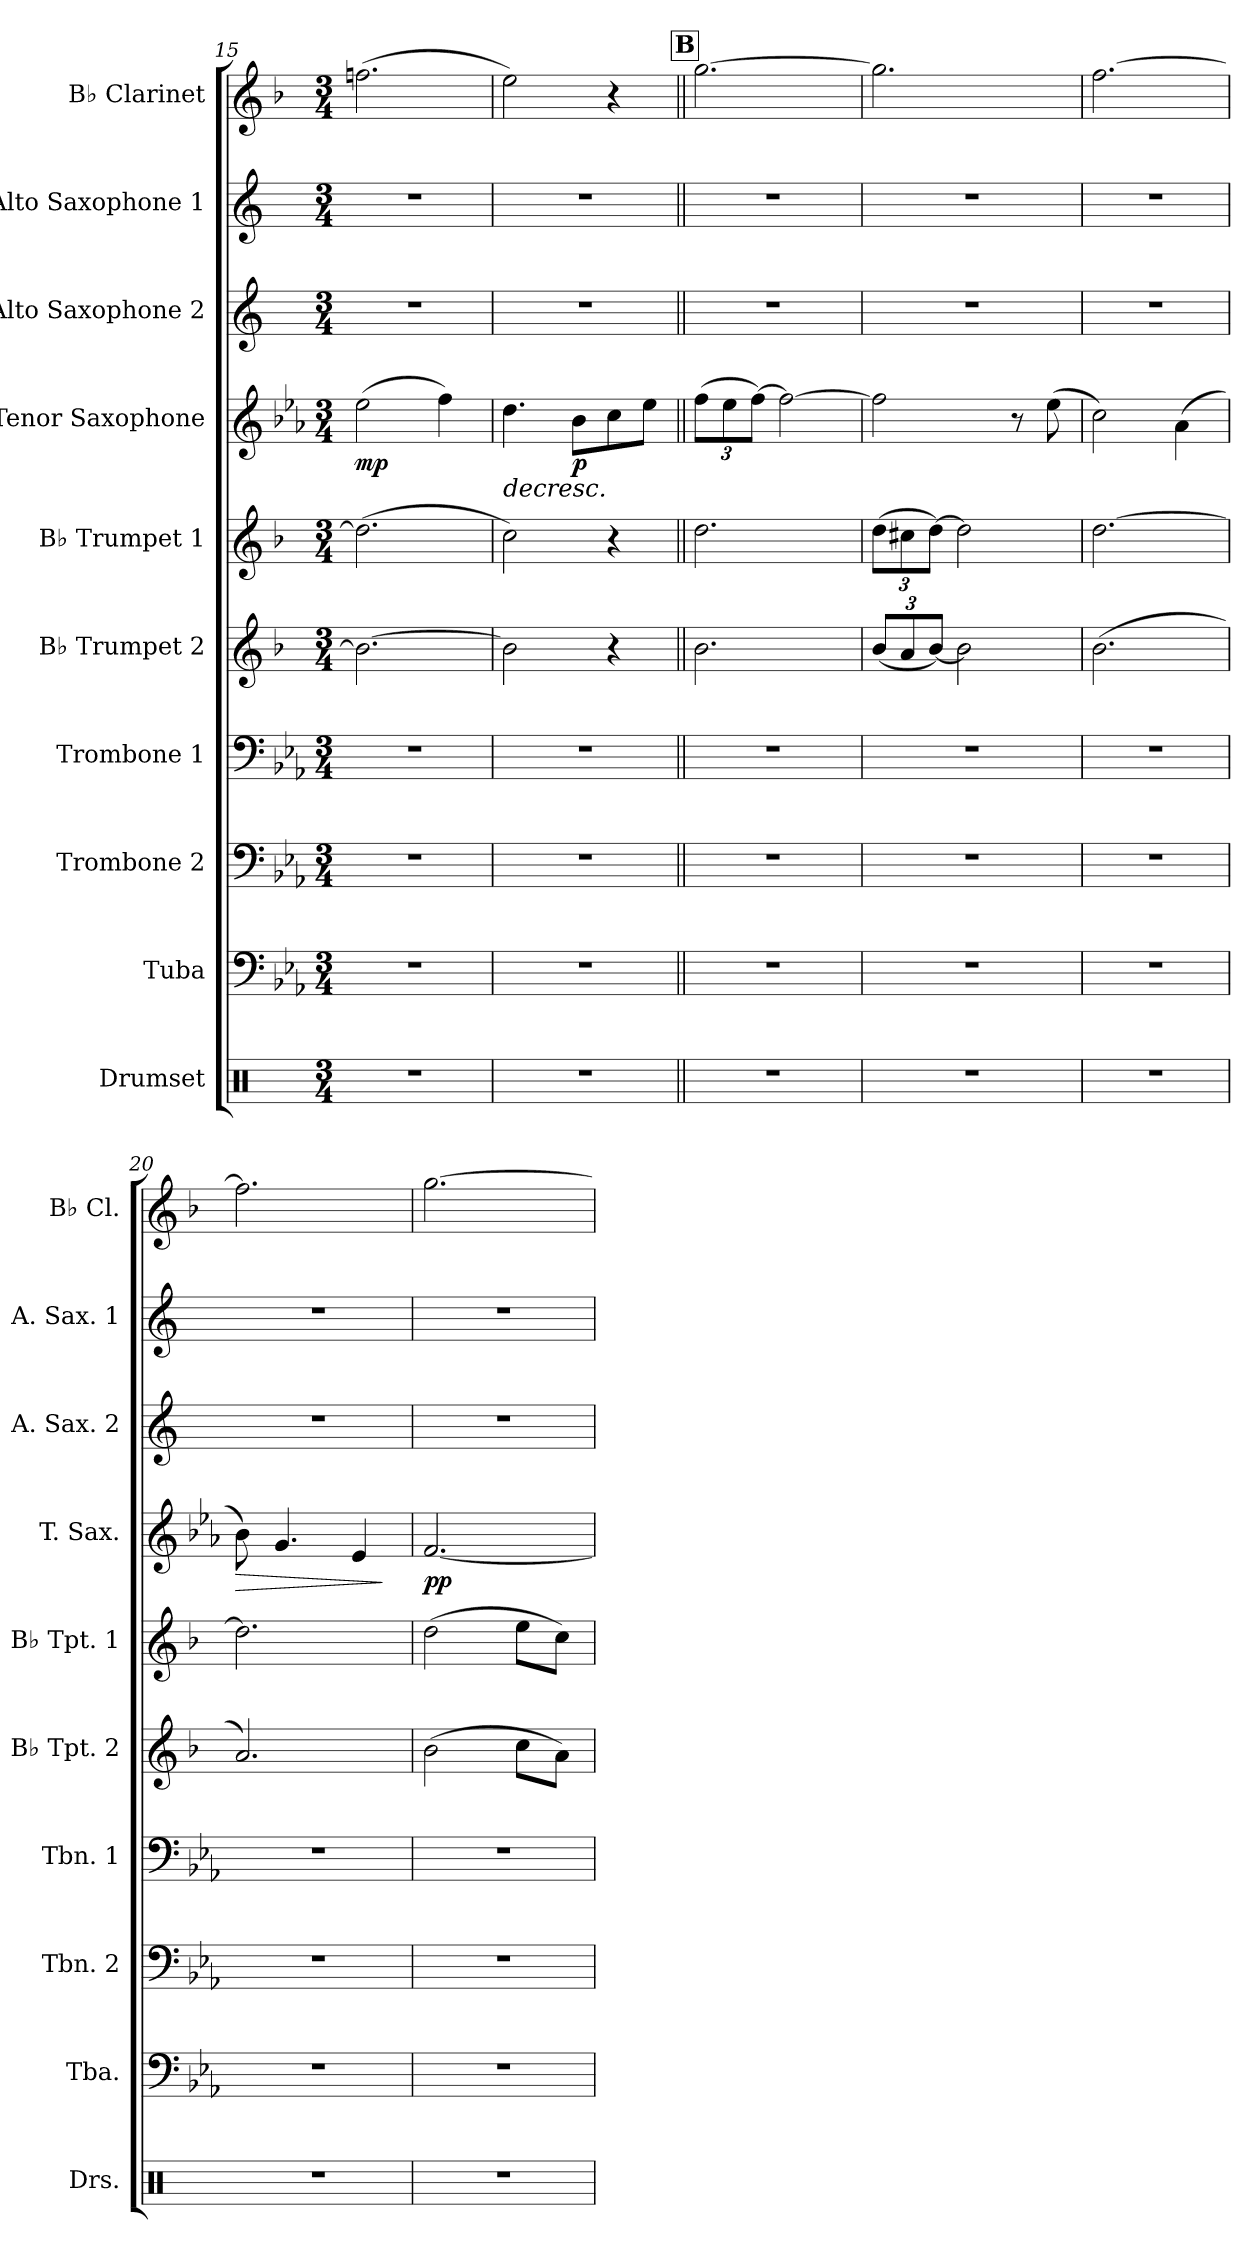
**kern	**kern	**kern	**kern	**kern	**kern	**kern	**dynam	**kern	**kern	**kern
*part10	*part9	*part8	*part7	*part6	*part5	*part4	*part4	*part3	*part2	*part1
*staff10	*staff9	*staff8	*staff7	*staff6	*staff5	*staff4	*staff4	*staff3	*staff2	*staff1
*I"Drumset	*I"Tuba	*I"Trombone 2	*I"Trombone 1	*I"B♭ Trumpet 2	*I"B♭ Trumpet 1	*I"Tenor Saxophone	*	*I"Alto Saxophone 2	*I"Alto Saxophone 1	*I"B♭ Clarinet
*I'Drs.	*I'Tba.	*I'Tbn. 2	*I'Tbn. 1	*I'B♭ Tpt. 2	*I'B♭ Tpt. 1	*I'T. Sax.	*	*I'A. Sax. 2	*I'A. Sax. 1	*I'B♭ Cl.
*clefX	*clefF4	*clefF4	*clefF4	*clefG2	*clefG2	*clefG2	*	*clefG2	*clefG2	*clefG2
*	*	*	*	*ITrd1c2	*ITrd1c2	*ITrd8c14	*	*ITrd5c9	*ITrd5c9	*ITrd1c2
*k[]	*k[b-e-a-]	*k[b-e-a-]	*k[b-e-a-]	*k[b-e-a-]	*k[b-e-a-]	*k[b-e-a-]	*	*k[b-e-a-]	*k[b-e-a-]	*k[b-e-a-]
*M3/4	*M3/4	*M3/4	*M3/4	*M3/4	*M3/4	*M3/4	*	*M3/4	*M3/4	*M3/4
=15	=15	=15	=15	=15	=15	=15	=15	=15	=15	=15
!	!	!	!	!	!	!	!LO:DY:b	!	!	!
2.r	2.r	2.r	2.r	2.a-\_	(2.cc\]	(2e-\	mp	2.r	2.r	(2.ee-X\
.	.	.	.	.	.	4f\)	.	.	.	.
=16	=16	=16	=16	=16	=16	=16	=16	=16	=16	=16
!	!	!	!	!	!	!	!LO:HP:b	!	!	!
2.r	2.r	2.r	2.r	2a-\]	2b-\)	4.d\	>	2.r	2.r	2dd\)
!	!	!	!	!	!	!	!LO:DY:b	!	!	!
.	.	.	.	.	.	8B-\L	p	.	.	.
.	.	.	.	4r	4r	8c\	.	.	.	4r
.	.	.	.	.	.	8e-\J	.	.	.	.
.	.	.	.	.	.	.	]	.	.	.
!!LO:REH:place=s1:a:B:fs=14:t=B
=17||	=17||	=17||	=17||	=17||	=17||	=17||	=17||	=17||	=17||	=17||
*	*	*	*	*	*	*Xbrackettup	*	*	*	*
2.r	2.r	2.r	2.r	2.a-\	2.cc\	(12f\L	.	2.r	2.r	[2.ff\
.	.	.	.	.	.	12e-\	.	.	.	.
.	.	.	.	.	.	[12f\J)	.	.	.	.
.	.	.	.	.	.	2f\_	.	.	.	.
=18	=18	=18	=18	=18	=18	=18	=18	=18	=18	=18
*	*	*	*	*Xbrackettup	*Xbrackettup	*	*	*	*	*
2.r	2.r	2.r	2.r	(12a-/L	(12cc\L	2f\]	.	2.r	2.r	2.ff\]
.	.	.	.	12g/	12bn\	.	.	.	.	.
.	.	.	.	[12a-/J)	[12cc\J)	.	.	.	.	.
.	.	.	.	2a-\]	2cc\]	.	.	.	.	.
.	.	.	.	.	.	8r	.	.	.	.
.	.	.	.	.	.	(8e-\	.	.	.	.
!!LO:PB:g=z
=19	=19	=19	=19	=19	=19	=19	=19	=19	=19	=19
2.r	2.r	2.r	2.r	(2.a-\	[2.cc\	2c\)	.	2.r	2.r	[2.ee-\
.	.	.	.	.	.	(4A-\	.	.	.	.
=20	=20	=20	=20	=20	=20	=20	=20	=20	=20	=20
!	!	!	!	!	!	!	!LO:HP:b	!	!	!
2.r	2.r	2.r	2.r	2.g/)	2.cc\]	8B-\)	>	2.r	2.r	2.ee-\]
.	.	.	.	.	.	4.G/	.	.	.	.
.	.	.	.	.	.	4E-/	.	.	.	.
.	.	.	.	.	.	.	]	.	.	.
=21	=21	=21	=21	=21	=21	=21	=21	=21	=21	=21
!	!	!	!	!	!	!	!LO:DY:b	!	!	!
2.r	2.r	2.r	2.r	(2a-\	(2cc\	[2.F/	pp	2.r	2.r	[2.ff\
.	.	.	.	8b-\L	8dd\L	.	.	.	.	.
.	.	.	.	8g\J)	8b-\J)	.	.	.	.	.
=	=	=	=	=	=	=	=	=	=	=
*-	*-	*-	*-	*-	*-	*-	*-	*-	*-	*-
